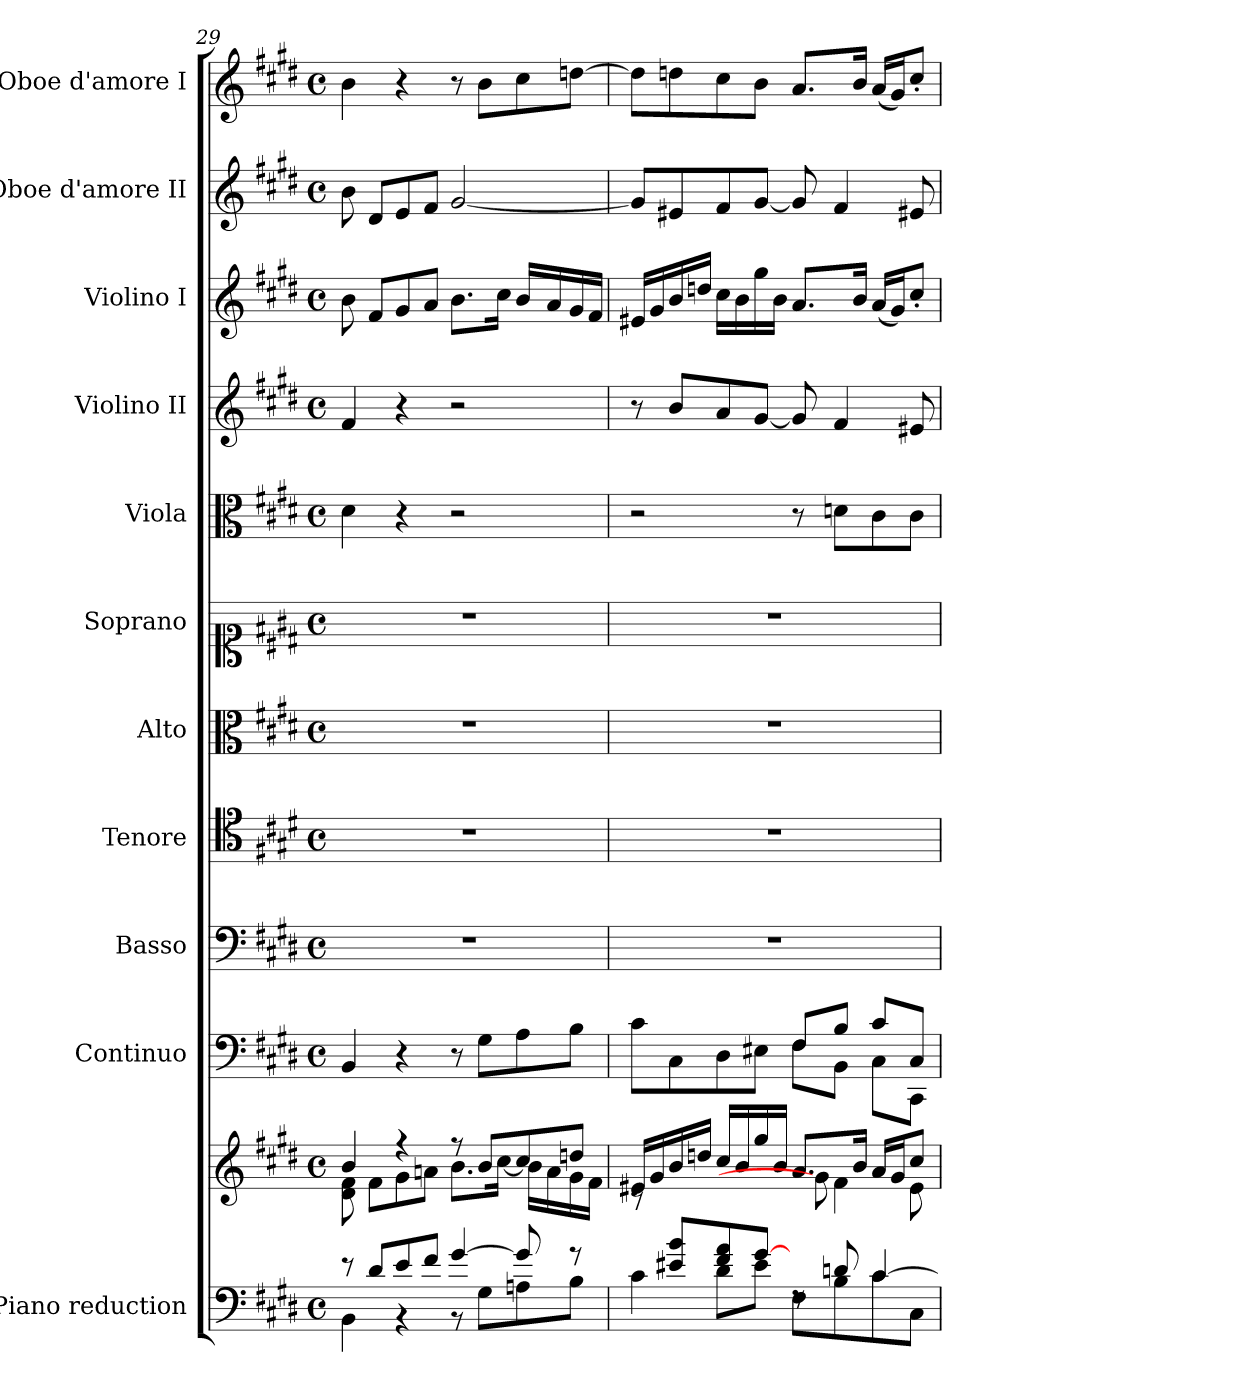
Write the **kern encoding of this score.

**kern	**kern	**kern	**kern	**kern	**kern	**kern	**kern	**kern	**kern	**kern	**kern
*part11	*part11	*part10	*part9	*part8	*part7	*part6	*part5	*part4	*part3	*part2	*part1
*staff12	*staff11	*staff10	*staff9	*staff8	*staff7	*staff6	*staff5	*staff4	*staff3	*staff2	*staff1
*I"Piano reduction	*	*I"Continuo	*I"Basso	*I"Tenore	*I"Alto	*I"Soprano	*I"Viola	*I"Violino II	*I"Violino I	*I"Oboe d'amore II	*I"Oboe d'amore I
*I'Pno	*	*	*	*	*	*	*I'Vla	*I'Vln	*I'Vln	*I'Ob	*I'Ob
*clefF4	*clefG2	*clefF4	*clefF4	*clefC4	*clefC3	*clefC1	*clefC3	*clefG2	*clefG2	*clefG2	*clefG2
*k[f#c#g#d#]	*k[f#c#g#d#]	*k[f#c#g#d#]	*k[f#c#g#d#]	*k[f#c#g#d#]	*k[f#c#g#d#]	*k[f#c#g#d#]	*k[f#c#g#d#]	*k[f#c#g#d#]	*k[f#c#g#d#]	*k[f#c#g#d#]	*k[f#c#g#d#]
*M4/4	*M4/4	*M4/4	*M4/4	*M4/4	*M4/4	*M4/4	*M4/4	*M4/4	*M4/4	*M4/4	*M4/4
*met(c)	*met(c)	*met(c)	*met(c)	*met(c)	*met(c)	*met(c)	*met(c)	*met(c)	*met(c)	*met(c)	*met(c)
=29	=29	=29	=29	=29	=29	=29	=29	=29	=29	=29	=29
*^	*^	*	*	*	*	*	*	*	*	*	*
8r	4BB\	4b/	8d#\ 8f#\	4BB/	1r	1r	1r	1r	4d#\	4f#/	8b\	8b\	4b\
8d#/L	.	.	8f#\L	.	.	.	.	.	.	.	8f#/L	8d#/L	.
8e/	4r	4r	8g#\	4r	.	.	.	.	4r	4r	8g#/	8e/	4r
8f#/J	.	.	8an\J	.	.	.	.	.	.	.	8a/J	8f#/J	.
[4g#/	8r	8r	8.b\L	8r	.	.	.	.	2r	2r	8.b\L	[2g#/	8r
.	8G#\L	8b/L	.	8G#\L	.	.	.	.	.	.	.	.	8b\L
.	.	.	[16cc#\Jk	.	.	.	.	.	.	.	16cc#\Jk	.	.
8g#/]	8An\	8cc#/]	16b\LL	8A\	.	.	.	.	.	.	16b/LL	.	8cc#\
.	.	.	16a\	.	.	.	.	.	.	.	16a/	.	.
8r	8B\J	8ddn/J	16g#\	8B\J	.	.	.	.	.	.	16g#/	.	[8ddn\J
.	.	.	16f#\JJ	.	.	.	.	.	.	.	16f#/JJ	.	.
=30	=30	=30	=30	=30	=30	=30	=30	=30	=30	=30	=30	=30	=30
*	*	*	*	*^	*	*	*	*	*	*	*	*	*
8ryy	4c#\	16e#X/LL	8rc	8c#\L	2ryy	1r	1r	1r	1r	2r	8r	16e#X/LL	8g#/L]	8dd\L]
.	.	16g#/	.	.	.	.	.	.	.	.	.	16g#/	.	.
8e#X/ 8b/L	.	16b/	8ryy	8C#\	.	.	.	.	.	.	8b/L	16b/	8e#X/	8ddn\
.	.	16ddn/JJ	.	.	.	.	.	.	.	.	.	16ddn/JJ	.	.
8f#/ 8a/	8d#\L	16cc#/LL	4ryy	8D#\	.	.	.	.	.	.	8a/	16cc#\LL	8f#/	8cc#\
.	.	16b/	.	.	.	.	.	.	.	.	.	16b\	.	.
[8g#/J	8e#\J	16gg#/	.	8E#X\J	.	.	.	.	.	.	[8g#/J	16gg#\	[8g#/J	8b\J
.	.	16b/JJ	.	.	.	.	.	.	.	.	.	16b\JJ	.	.
8rF	8F#\L	8.a/L	8g#\]	8F#!/L	8F#\L	.	.	.	.	8r	8g#/]	8.a/L	8g#/]	8.a/L
8dn/	8B\	.	4f#\	8B!/J	8BB\J	.	.	.	.	8dn\L	4f#/	.	4f#/	.
.	.	16b/Jk	.	.	.	.	.	.	.	.	.	16b/Jk	.	16b/Jk
[4c#/	8c#\	16a/LL	.	8c#!/L	8C#\L	.	.	.	.	8c#\	.	(<16a/LL	.	(<16a/LL
.	.	16g#/J	.	.	.	.	.	.	.	.	.	16g#/J)	.	16g#/J)
.	8C#\J	8cc#/J	8e#\	8C#!/J	8CC#\J	.	.	.	.	8c#\J	8e#X/	8cc#'/J	8e#X/	8cc#'/J
*v	*v	*	*	*v	*v	*	*	*	*	*	*	*	*	*
*	*v	*v	*	*	*	*	*	*	*	*	*	*
=	=	=	=	=	=	=	=	=	=	=	=
*-	*-	*-	*-	*-	*-	*-	*-	*-	*-	*-	*-
